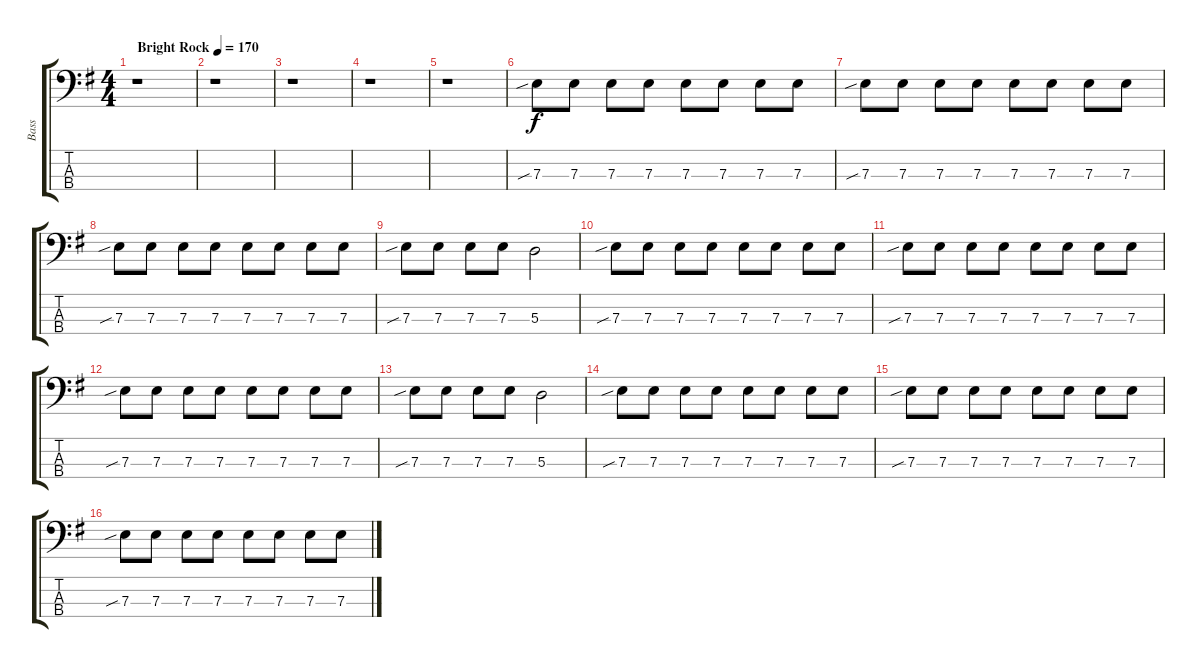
\track ("Bass" "Bass") {instrument electricbasspick}
\staff {score tabs}
\tuning (G2 D2 A1 E1) {hide}
\ts (4 4)
\tempo (170 "Bright Rock")
\clef f4
\ks g
r.1{dy f instrument electricbasspick} |
r.1 |
r.1 |
r.1 |
r.1 |
7.3{sib}.8 7.3.8 7.3.8 7.3.8 7.3.8 7.3.8 7.3.8 7.3.8 |
7.3{sib}.8 7.3.8 7.3.8 7.3.8 7.3.8 7.3.8 7.3.8 7.3.8 |
7.3{sib}.8 7.3.8 7.3.8 7.3.8 7.3.8 7.3.8 7.3.8 7.3.8 |
7.3{sib}.8 7.3.8 7.3.8 7.3.8 5.3.2 |
7.3{sib}.8 7.3.8 7.3.8 7.3.8 7.3.8 7.3.8 7.3.8 7.3.8 |
7.3{sib}.8 7.3.8 7.3.8 7.3.8 7.3.8 7.3.8 7.3.8 7.3.8 |
7.3{sib}.8 7.3.8 7.3.8 7.3.8 7.3.8 7.3.8 7.3.8 7.3.8 |
7.3{sib}.8 7.3.8 7.3.8 7.3.8 5.3.2 |
7.3{sib}.8 7.3.8 7.3.8 7.3.8 7.3.8 7.3.8 7.3.8 7.3.8 |
7.3{sib}.8 7.3.8 7.3.8 7.3.8 7.3.8 7.3.8 7.3.8 7.3.8 |
7.3{sib}.8 7.3.8 7.3.8 7.3.8 7.3.8 7.3.8 7.3.8 7.3.8
